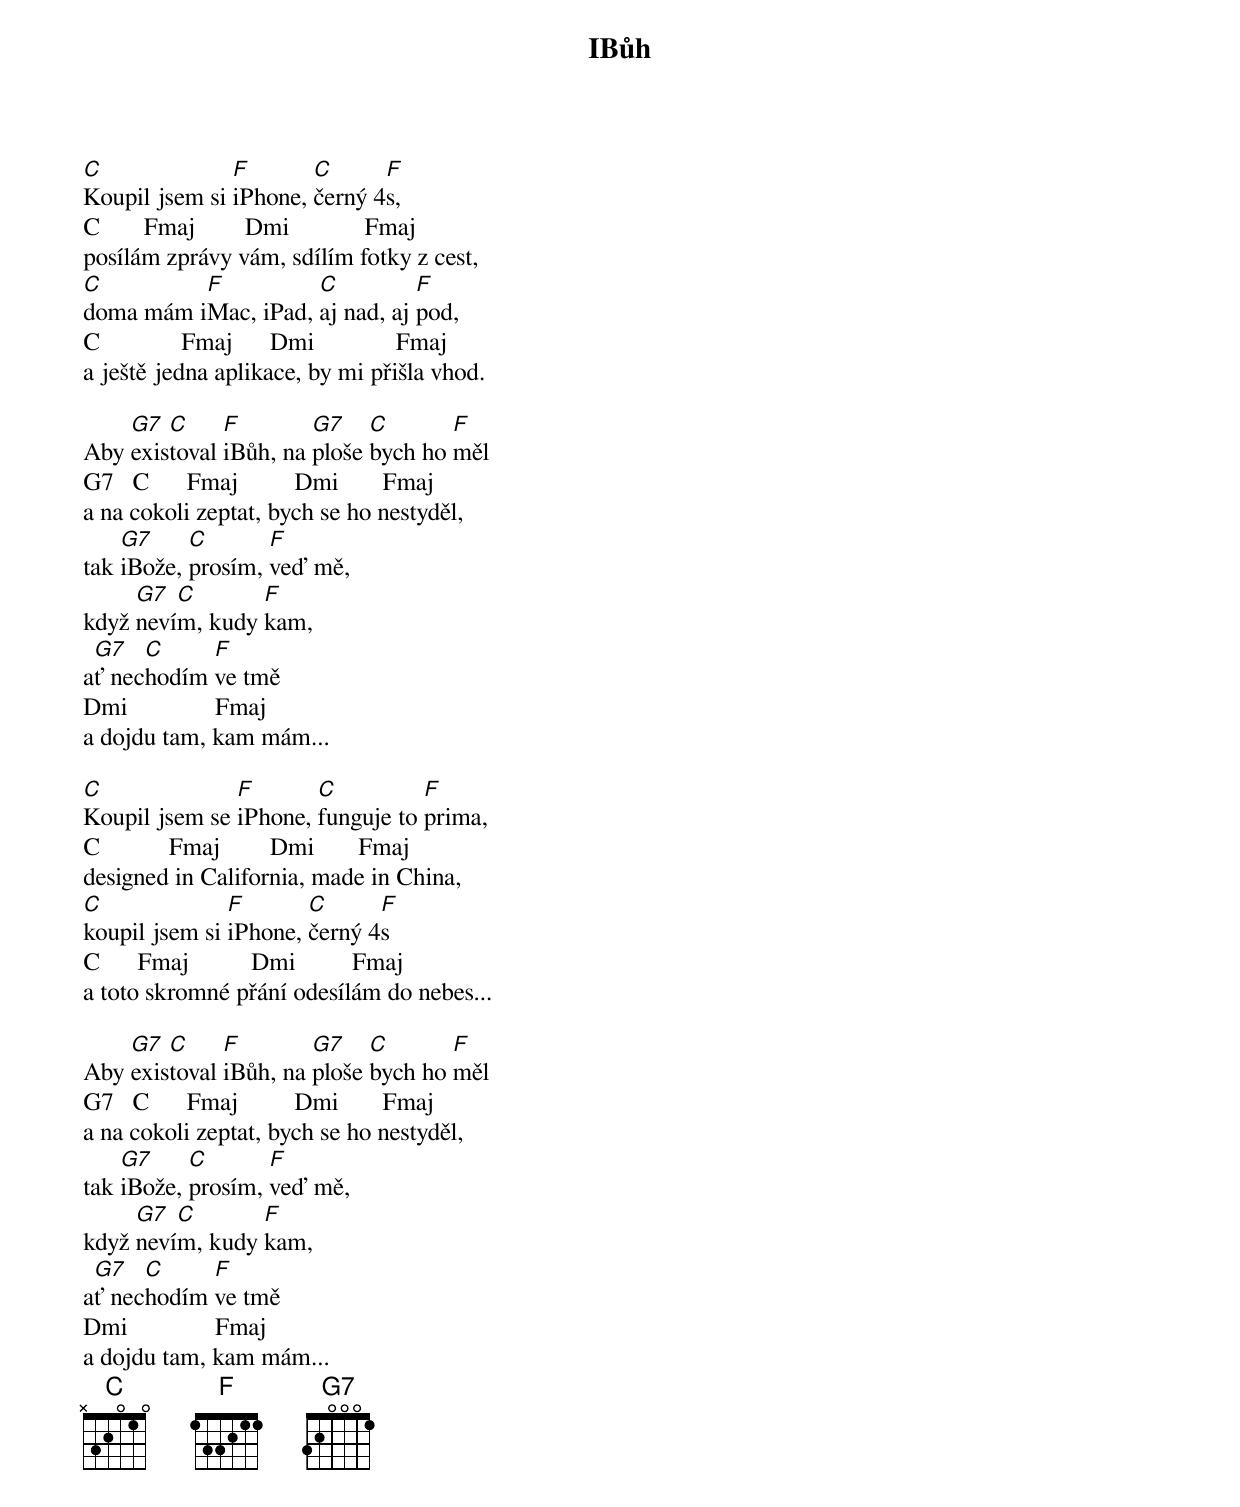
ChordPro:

{title: IBůh}
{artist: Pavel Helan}
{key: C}

[C]Koupil jsem si [Fmaj]iPhone, [C]černý 4[Fmaj]s,
C       Fmaj        Dmi            Fmaj
posílám zprávy vám, sdílím fotky z cest,
[C]doma mám i[Fmaj]Mac, iPad, [C]aj nad, aj [Fmaj]pod,
C             Fmaj      Dmi             Fmaj
a ještě jedna aplikace, by mi přišla vhod.

Aby [G7]exis[C]toval [Fmaj]iBůh, na [G7]ploše [C]bych ho [Fmaj]měl
G7   C      Fmaj         Dmi       Fmaj
a na cokoli zeptat, bych se ho nestyděl,
tak [G7]iBože, [C]prosím, [Fmaj]veď mě,
když [G7]neví[C]m, kudy [Fmaj]kam,
a[G7]ť nec[C]hodím [Fmaj]ve tmě
Dmi              Fmaj
a dojdu tam, kam mám...

[C]Koupil jsem se [Fmaj]iPhone, [C]funguje to [Fmaj]prima,
C           Fmaj        Dmi       Fmaj
designed in California, made in China,
[C]koupil jsem si [Fmaj]iPhone, [C]černý 4[Fmaj]s
C      Fmaj          Dmi         Fmaj
a toto skromné přání odesílám do nebes...

Aby [G7]exis[C]toval [Fmaj]iBůh, na [G7]ploše [C]bych ho [Fmaj]měl
G7   C      Fmaj         Dmi       Fmaj
a na cokoli zeptat, bych se ho nestyděl,
tak [G7]iBože, [C]prosím, [Fmaj]veď mě,
když [G7]neví[C]m, kudy [Fmaj]kam,
a[G7]ť nec[C]hodím [Fmaj]ve tmě
Dmi              Fmaj
a dojdu tam, kam mám...
